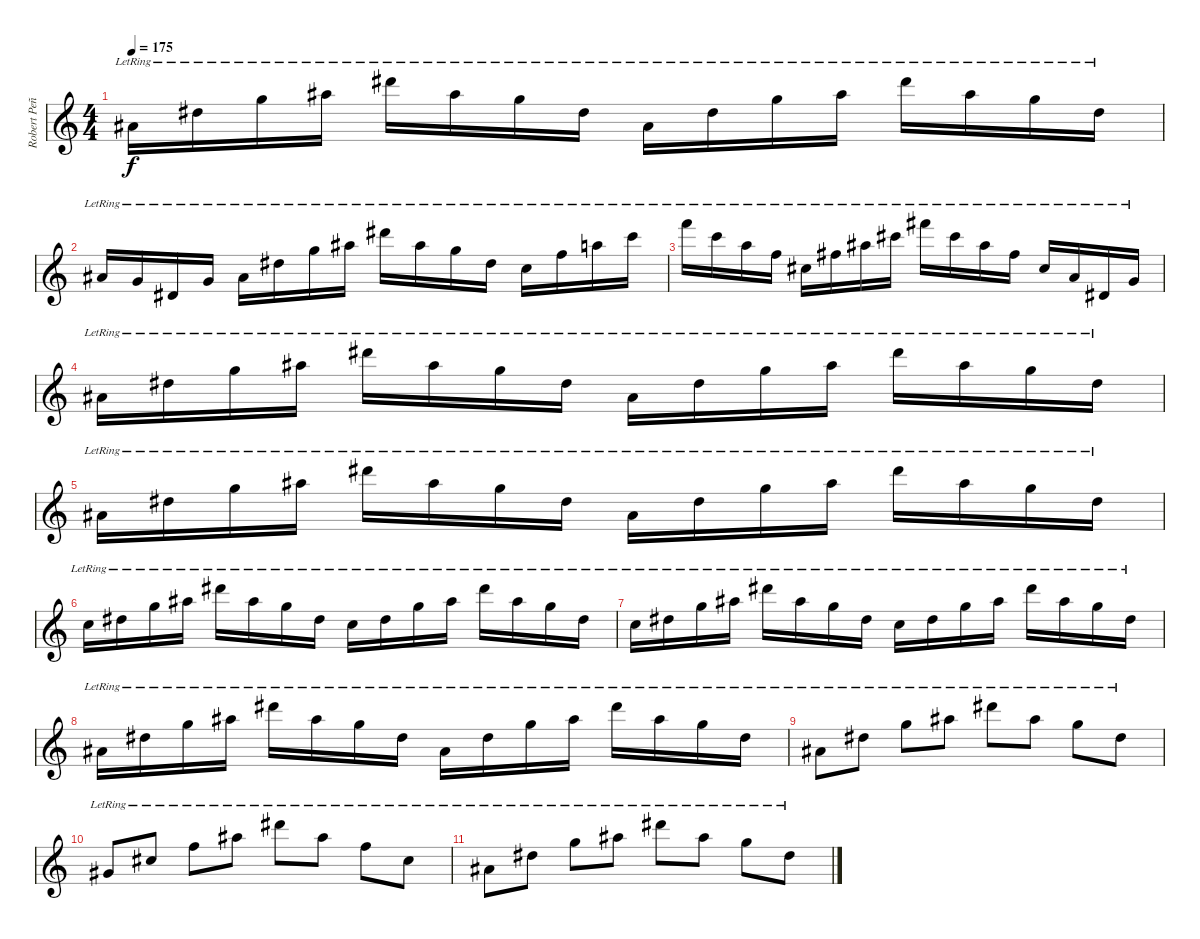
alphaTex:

\track ("Robert Peña de Kamus, Keyboard 2" "Robert Peñ") {instrument brightacousticpiano}
\staff {score}
\tuning (Eb4 Bb3 Gb3 Db3 Ab2 Eb2) {hide}
\ts (4 4)
\tempo 175
\clef g2
\ks c
7.1{lr}.16{dy f} 12.1{lr}.16 16.1{lr}.16 19.1{lr}.16 29.2{lr}.16 19.1{lr}.16 16.1{lr}.16 12.1{lr}.16 7.1{lr}.16 12.1{lr}.16 16.1{lr}.16 19.1{lr}.16 29.2{lr}.16 19.1{lr}.16 16.1{lr}.16 12.1{lr}.16 |
7.1{lr}.16 9.2{lr}.16 5.2{lr}.16 9.2{lr}.16 7.1{lr}.16 12.1{lr}.16 16.1{lr}.16 19.1{lr}.16 29.2{lr}.16 19.1{lr}.16 16.1{lr}.16 12.1{lr}.16 9.1{lr}.16 14.1{lr}.16 18.1{lr}.16 21.1{lr}.16 |
26.1{lr}.16 21.1{lr}.16 18.1{lr}.16 14.1{lr}.16 10.1{lr}.16 15.1{lr}.16 19.1{lr}.16 22.1{lr}.16 27.1{lr}.16 22.1{lr}.16 19.1{lr}.16 15.1{lr}.16 10.1{lr}.16 6.1{lr}.16 0.1{lr}.16 4.1{lr}.16 |
7.1{lr}.16 12.1{lr}.16 16.1{lr}.16 19.1{lr}.16 29.2{lr}.16 19.1{lr}.16 16.1{lr}.16 12.1{lr}.16 7.1{lr}.16 12.1{lr}.16 16.1{lr}.16 19.1{lr}.16 29.2{lr}.16 19.1{lr}.16 16.1{lr}.16 12.1{lr}.16 |
7.1{lr}.16 12.1{lr}.16 16.1{lr}.16 19.1{lr}.16 29.2{lr}.16 19.1{lr}.16 16.1{lr}.16 12.1{lr}.16 7.1{lr}.16 12.1{lr}.16 16.1{lr}.16 19.1{lr}.16 29.2{lr}.16 19.1{lr}.16 16.1{lr}.16 12.1{lr}.16 |
9.1{lr}.16 12.1{lr}.16 16.1{lr}.16 19.1{lr}.16 29.2{lr}.16 19.1{lr}.16 16.1{lr}.16 12.1{lr}.16 9.1{lr}.16 12.1{lr}.16 16.1{lr}.16 19.1{lr}.16 29.2{lr}.16 19.1{lr}.16 16.1{lr}.16 12.1{lr}.16 |
9.1{lr}.16 12.1{lr}.16 16.1{lr}.16 19.1{lr}.16 29.2{lr}.16 19.1{lr}.16 16.1{lr}.16 12.1{lr}.16 9.1{lr}.16 12.1{lr}.16 16.1{lr}.16 19.1{lr}.16 29.2{lr}.16 19.1{lr}.16 16.1{lr}.16 12.1{lr}.16 |
7.1{lr}.16 12.1{lr}.16 16.1{lr}.16 19.1{lr}.16 29.2{lr}.16 19.1{lr}.16 16.1{lr}.16 12.1{lr}.16 7.1{lr}.16 12.1{lr}.16 16.1{lr}.16 19.1{lr}.16 29.2{lr}.16 19.1{lr}.16 16.1{lr}.16 12.1{lr}.16 |
7.1{lr}.8 12.1{lr}.8 16.1{lr}.8 19.1{lr}.8 24.1{lr}.8 19.1{lr}.8 16.1{lr}.8 12.1{lr}.8 |
5.1{lr}.8 10.1{lr}.8 14.1{lr}.8 19.1{lr}.8 24.1{lr}.8 19.1{lr}.8 14.1{lr}.8 10.1{lr}.8 |
7.1{lr}.8 12.1{lr}.8 16.1{lr}.8 19.1{lr}.8 24.1{lr}.8 19.1{lr}.8 16.1{lr}.8 12.1{lr}.8
